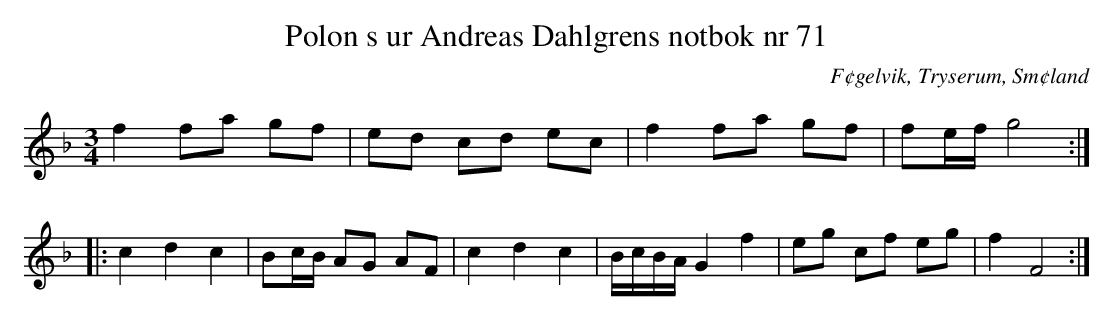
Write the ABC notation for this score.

X:1
T: Polon s ur Andreas Dahlgrens notbok nr 71
O: F¢gelvik, Tryserum, Sm¢land
M: 3/4
L: 1/16
K: F
f4 f2a2 g2f2 | e2d2 c2d2 e2c2 | f4 f2a2 g2f2 | f2ef g8 ::
c4 d4 c4 | B2cB A2G2 A2F2 | c4 d4 c4 | BcBA G4 f4 | e2g2 c2f2 e2g2 | f4 F8 :|
